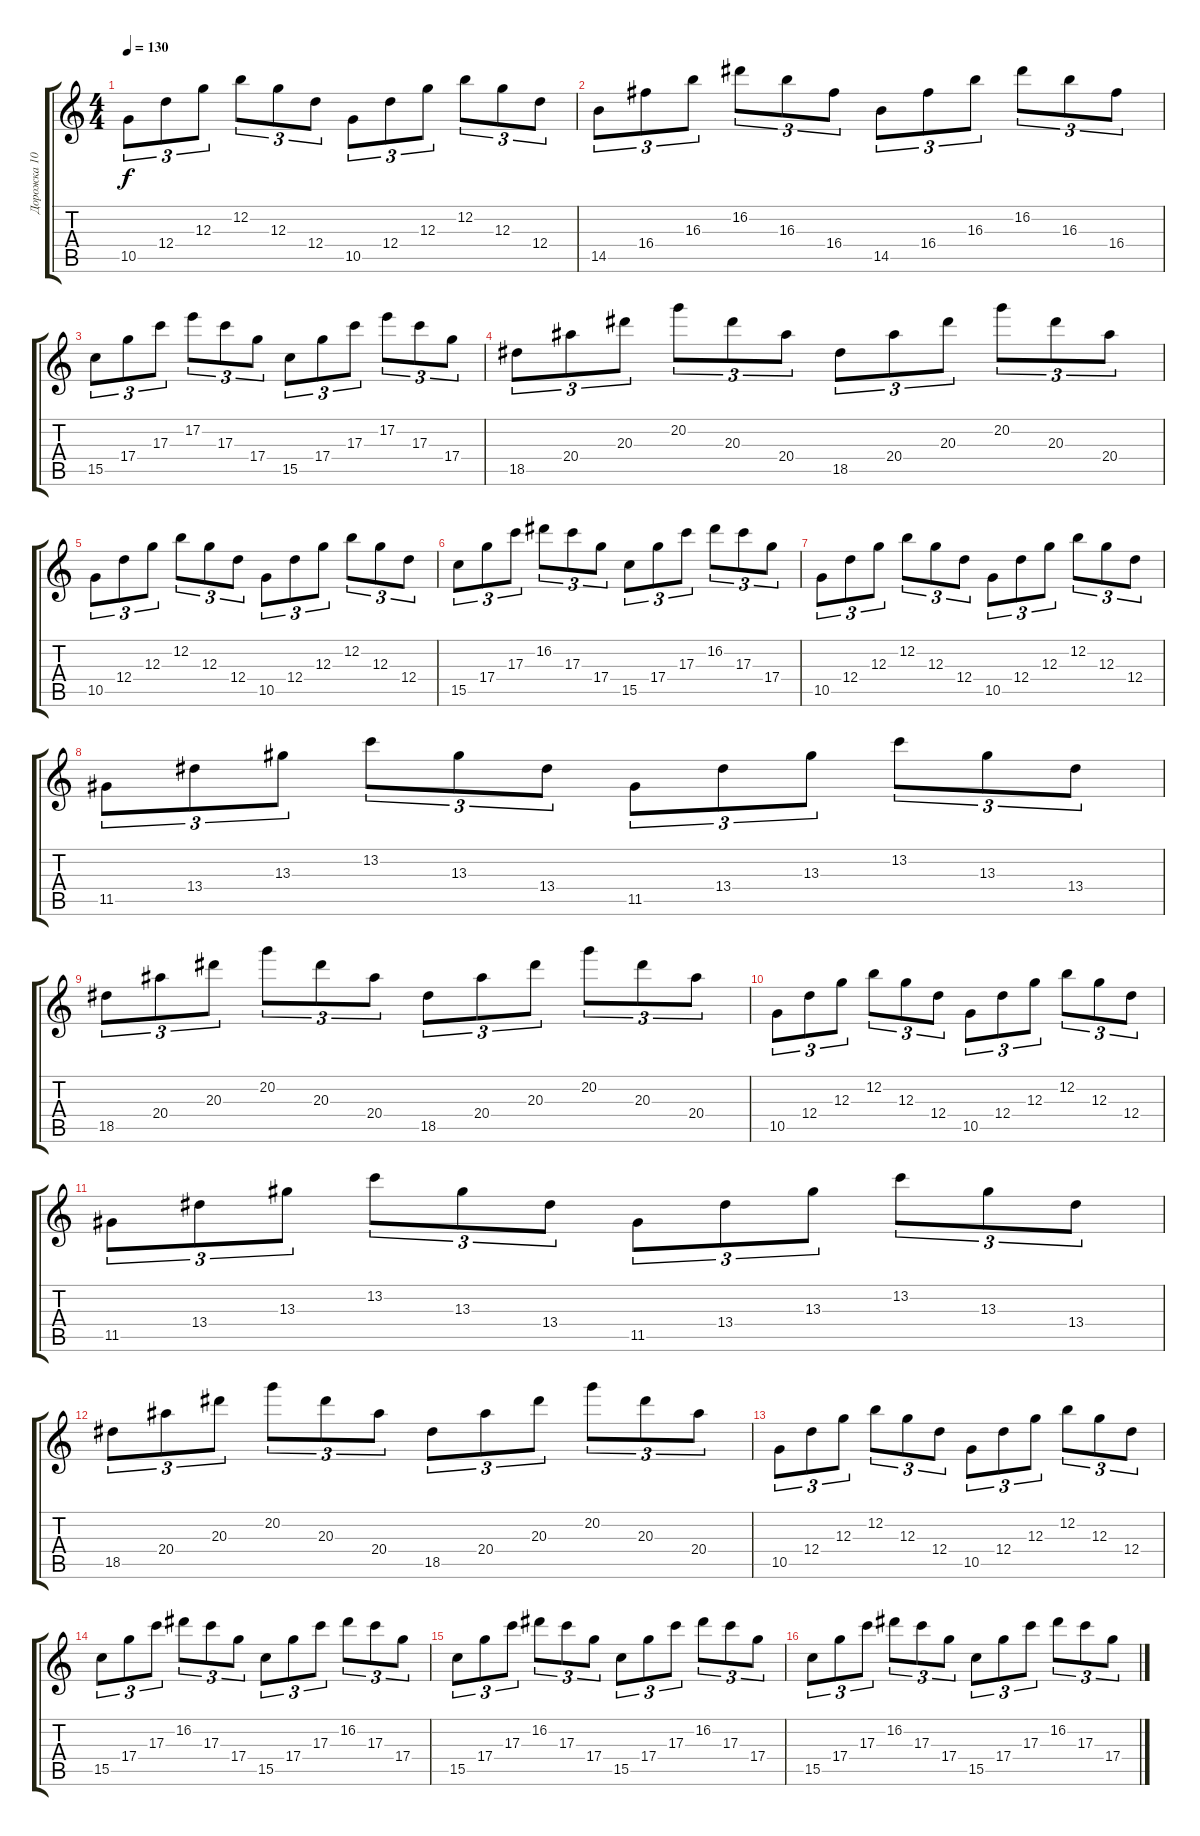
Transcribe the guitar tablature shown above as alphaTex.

\track ("Дорожка 10" "Дорожка 10") {instrument electricbasspick}
\staff {score tabs}
\tuning (E4 B3 G3 D3 A2 E2) {hide}
\ts (4 4)
\tempo 130
\clef g2
\ks c
10.5.8{tu (3 2) dy f} 12.4.8{tu (3 2)} 12.3.8{tu (3 2)} 12.2.8{tu (3 2)} 12.3.8{tu (3 2)} 12.4.8{tu (3 2)} 10.5.8{tu (3 2)} 12.4.8{tu (3 2)} 12.3.8{tu (3 2)} 12.2.8{tu (3 2)} 12.3.8{tu (3 2)} 12.4.8{tu (3 2)} |
14.5.8{tu (3 2)} 16.4.8{tu (3 2)} 16.3.8{tu (3 2)} 16.2.8{tu (3 2)} 16.3.8{tu (3 2)} 16.4.8{tu (3 2)} 14.5.8{tu (3 2)} 16.4.8{tu (3 2)} 16.3.8{tu (3 2)} 16.2.8{tu (3 2)} 16.3.8{tu (3 2)} 16.4.8{tu (3 2)} |
15.5.8{tu (3 2)} 17.4.8{tu (3 2)} 17.3.8{tu (3 2)} 17.2.8{tu (3 2)} 17.3.8{tu (3 2)} 17.4.8{tu (3 2)} 15.5.8{tu (3 2)} 17.4.8{tu (3 2)} 17.3.8{tu (3 2)} 17.2.8{tu (3 2)} 17.3.8{tu (3 2)} 17.4.8{tu (3 2)} |
18.5.8{tu (3 2)} 20.4.8{tu (3 2)} 20.3.8{tu (3 2)} 20.2.8{tu (3 2)} 20.3.8{tu (3 2)} 20.4.8{tu (3 2)} 18.5.8{tu (3 2)} 20.4.8{tu (3 2)} 20.3.8{tu (3 2)} 20.2.8{tu (3 2)} 20.3.8{tu (3 2)} 20.4.8{tu (3 2)} |
10.5.8{tu (3 2)} 12.4.8{tu (3 2)} 12.3.8{tu (3 2)} 12.2.8{tu (3 2)} 12.3.8{tu (3 2)} 12.4.8{tu (3 2)} 10.5.8{tu (3 2)} 12.4.8{tu (3 2)} 12.3.8{tu (3 2)} 12.2.8{tu (3 2)} 12.3.8{tu (3 2)} 12.4.8{tu (3 2)} |
15.5.8{tu (3 2)} 17.4.8{tu (3 2)} 17.3.8{tu (3 2)} 16.2.8{tu (3 2)} 17.3.8{tu (3 2)} 17.4.8{tu (3 2)} 15.5.8{tu (3 2)} 17.4.8{tu (3 2)} 17.3.8{tu (3 2)} 16.2.8{tu (3 2)} 17.3.8{tu (3 2)} 17.4.8{tu (3 2)} |
10.5.8{tu (3 2)} 12.4.8{tu (3 2)} 12.3.8{tu (3 2)} 12.2.8{tu (3 2)} 12.3.8{tu (3 2)} 12.4.8{tu (3 2)} 10.5.8{tu (3 2)} 12.4.8{tu (3 2)} 12.3.8{tu (3 2)} 12.2.8{tu (3 2)} 12.3.8{tu (3 2)} 12.4.8{tu (3 2)} |
11.5.8{tu (3 2)} 13.4.8{tu (3 2)} 13.3.8{tu (3 2)} 13.2.8{tu (3 2)} 13.3.8{tu (3 2)} 13.4.8{tu (3 2)} 11.5.8{tu (3 2)} 13.4.8{tu (3 2)} 13.3.8{tu (3 2)} 13.2.8{tu (3 2)} 13.3.8{tu (3 2)} 13.4.8{tu (3 2)} |
18.5.8{tu (3 2)} 20.4.8{tu (3 2)} 20.3.8{tu (3 2)} 20.2.8{tu (3 2)} 20.3.8{tu (3 2)} 20.4.8{tu (3 2)} 18.5.8{tu (3 2)} 20.4.8{tu (3 2)} 20.3.8{tu (3 2)} 20.2.8{tu (3 2)} 20.3.8{tu (3 2)} 20.4.8{tu (3 2)} |
10.5.8{tu (3 2)} 12.4.8{tu (3 2)} 12.3.8{tu (3 2)} 12.2.8{tu (3 2)} 12.3.8{tu (3 2)} 12.4.8{tu (3 2)} 10.5.8{tu (3 2)} 12.4.8{tu (3 2)} 12.3.8{tu (3 2)} 12.2.8{tu (3 2)} 12.3.8{tu (3 2)} 12.4.8{tu (3 2)} |
11.5.8{tu (3 2)} 13.4.8{tu (3 2)} 13.3.8{tu (3 2)} 13.2.8{tu (3 2)} 13.3.8{tu (3 2)} 13.4.8{tu (3 2)} 11.5.8{tu (3 2)} 13.4.8{tu (3 2)} 13.3.8{tu (3 2)} 13.2.8{tu (3 2)} 13.3.8{tu (3 2)} 13.4.8{tu (3 2)} |
18.5.8{tu (3 2)} 20.4.8{tu (3 2)} 20.3.8{tu (3 2)} 20.2.8{tu (3 2)} 20.3.8{tu (3 2)} 20.4.8{tu (3 2)} 18.5.8{tu (3 2)} 20.4.8{tu (3 2)} 20.3.8{tu (3 2)} 20.2.8{tu (3 2)} 20.3.8{tu (3 2)} 20.4.8{tu (3 2)} |
10.5.8{tu (3 2)} 12.4.8{tu (3 2)} 12.3.8{tu (3 2)} 12.2.8{tu (3 2)} 12.3.8{tu (3 2)} 12.4.8{tu (3 2)} 10.5.8{tu (3 2)} 12.4.8{tu (3 2)} 12.3.8{tu (3 2)} 12.2.8{tu (3 2)} 12.3.8{tu (3 2)} 12.4.8{tu (3 2)} |
15.5.8{tu (3 2)} 17.4.8{tu (3 2)} 17.3.8{tu (3 2)} 16.2.8{tu (3 2)} 17.3.8{tu (3 2)} 17.4.8{tu (3 2)} 15.5.8{tu (3 2)} 17.4.8{tu (3 2)} 17.3.8{tu (3 2)} 16.2.8{tu (3 2)} 17.3.8{tu (3 2)} 17.4.8{tu (3 2)} |
15.5.8{tu (3 2)} 17.4.8{tu (3 2)} 17.3.8{tu (3 2)} 16.2.8{tu (3 2)} 17.3.8{tu (3 2)} 17.4.8{tu (3 2)} 15.5.8{tu (3 2)} 17.4.8{tu (3 2)} 17.3.8{tu (3 2)} 16.2.8{tu (3 2)} 17.3.8{tu (3 2)} 17.4.8{tu (3 2)} |
15.5.8{tu (3 2)} 17.4.8{tu (3 2)} 17.3.8{tu (3 2)} 16.2.8{tu (3 2)} 17.3.8{tu (3 2)} 17.4.8{tu (3 2)} 15.5.8{tu (3 2)} 17.4.8{tu (3 2)} 17.3.8{tu (3 2)} 16.2.8{tu (3 2)} 17.3.8{tu (3 2)} 17.4.8{tu (3 2)}
